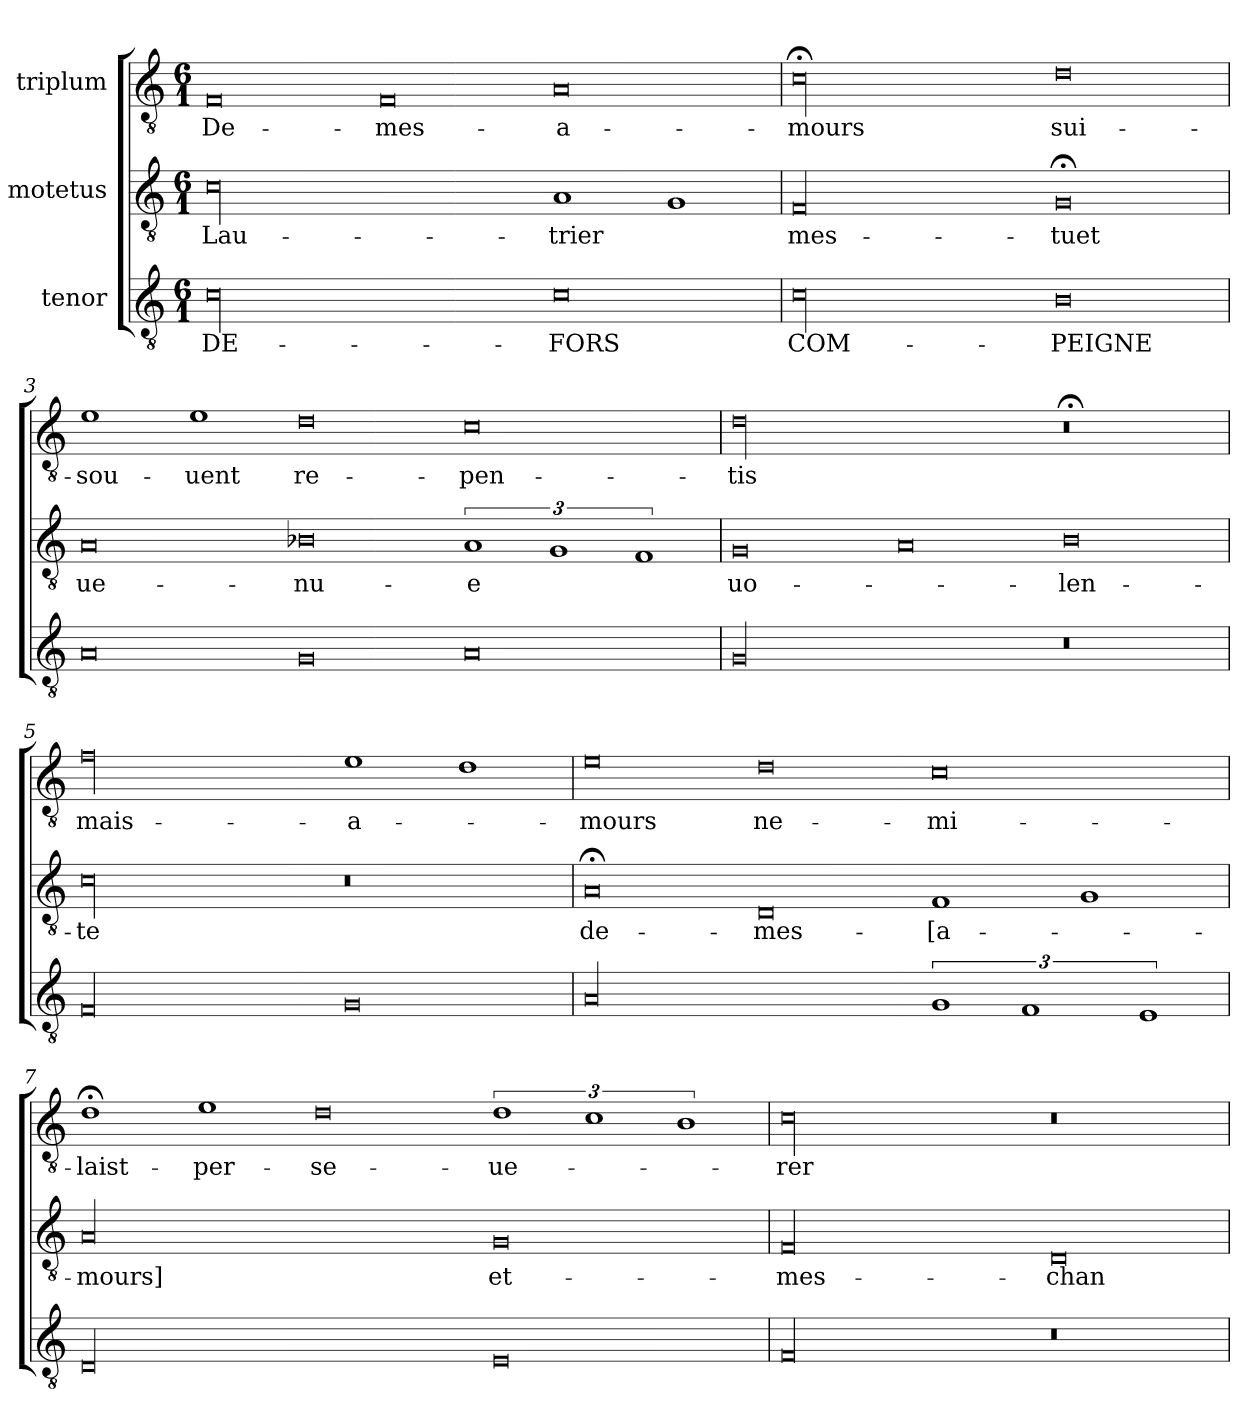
**kern	**text	**kern	**text	**kern	**text
*part3	*part3	*part2	*part2	*part1	*part1
*staff3	*staff3	*staff2	*staff2	*staff1	*staff1
*I"tenor	*	*I"motetus	*	*I"triplum	*
*clefGv2	*	*clefGv2	*	*clefGv2	*
*k[]	*	*k[]	*	*k[]	*
*C:	*	*C:	*	*C:	*
*M6/1	*	*M6/1	*	*M6/1	*
=1	=1	=1	=1	=1	=1
00c\	DE-	00c\	Lau-	0F/	De-
.	.	.	.	0F/	mes-
0c\	-FORS	1A/	-trier	0A/	a-
.	.	1G/	.	.	.
=2	=2	=2	=2	=2	=2
00c\	COM-	00F/	mes-	00c;<\	-mours
0B\	-PEIGNE	0G;</	-tuet	0d\	sui-
=3	=3	=3	=3	=3	=3
0A/	.	0A/	ue-	1e\	sou-
.	.	.	.	1e\	-uent
0G/	.	0B-X\	-nu-	0d\	re-
0A/	.	3%2A/	-e	0c\	-pen-
.	.	3%2G/	.	.	.
.	.	3%2F/	.	.	.
=4	=4	=4	=4	=4	=4
00G/	.	0G/	uo-	00d\	-tis
.	.	0A/	.	.	.
0r	.	0B\	-len-	0r;<	.
=5	=5	=5	=5	=5	=5
00F/	.	00c\	-te	00f\	mais-
0G/	.	0r	.	1e\	a-
.	.	.	.	1d\	.
=6	=6	=6	=6	=6	=6
00A/	.	0A;</	de-	0e\	-mours
.	.	0D/	mes-	0d\	ne-
3%2G/	.	1F/	[a-	0c\	mi-
3%2F/	.	.	.	.	.
.	.	1G/	.	.	.
3%2E/	.	.	.	.	.
=7	=7	=7	=7	=7	=7
00D/	.	00A/	-mours]	1d;<\	laist-
.	.	.	.	1e\	per-
.	.	.	.	0d\	-se-
0E/	.	0G/	et-	3%2d\	-ue-
.	.	.	.	3%2c\	.
.	.	.	.	3%2B\	.
=8	=8	=8	=8	=8	=8
00F/	.	00F/	mes-	00c\	-rer
0r	.	0D/	chan-	0r	.
=	=	=	=	=	=
*-	*-	*-	*-	*-	*-
